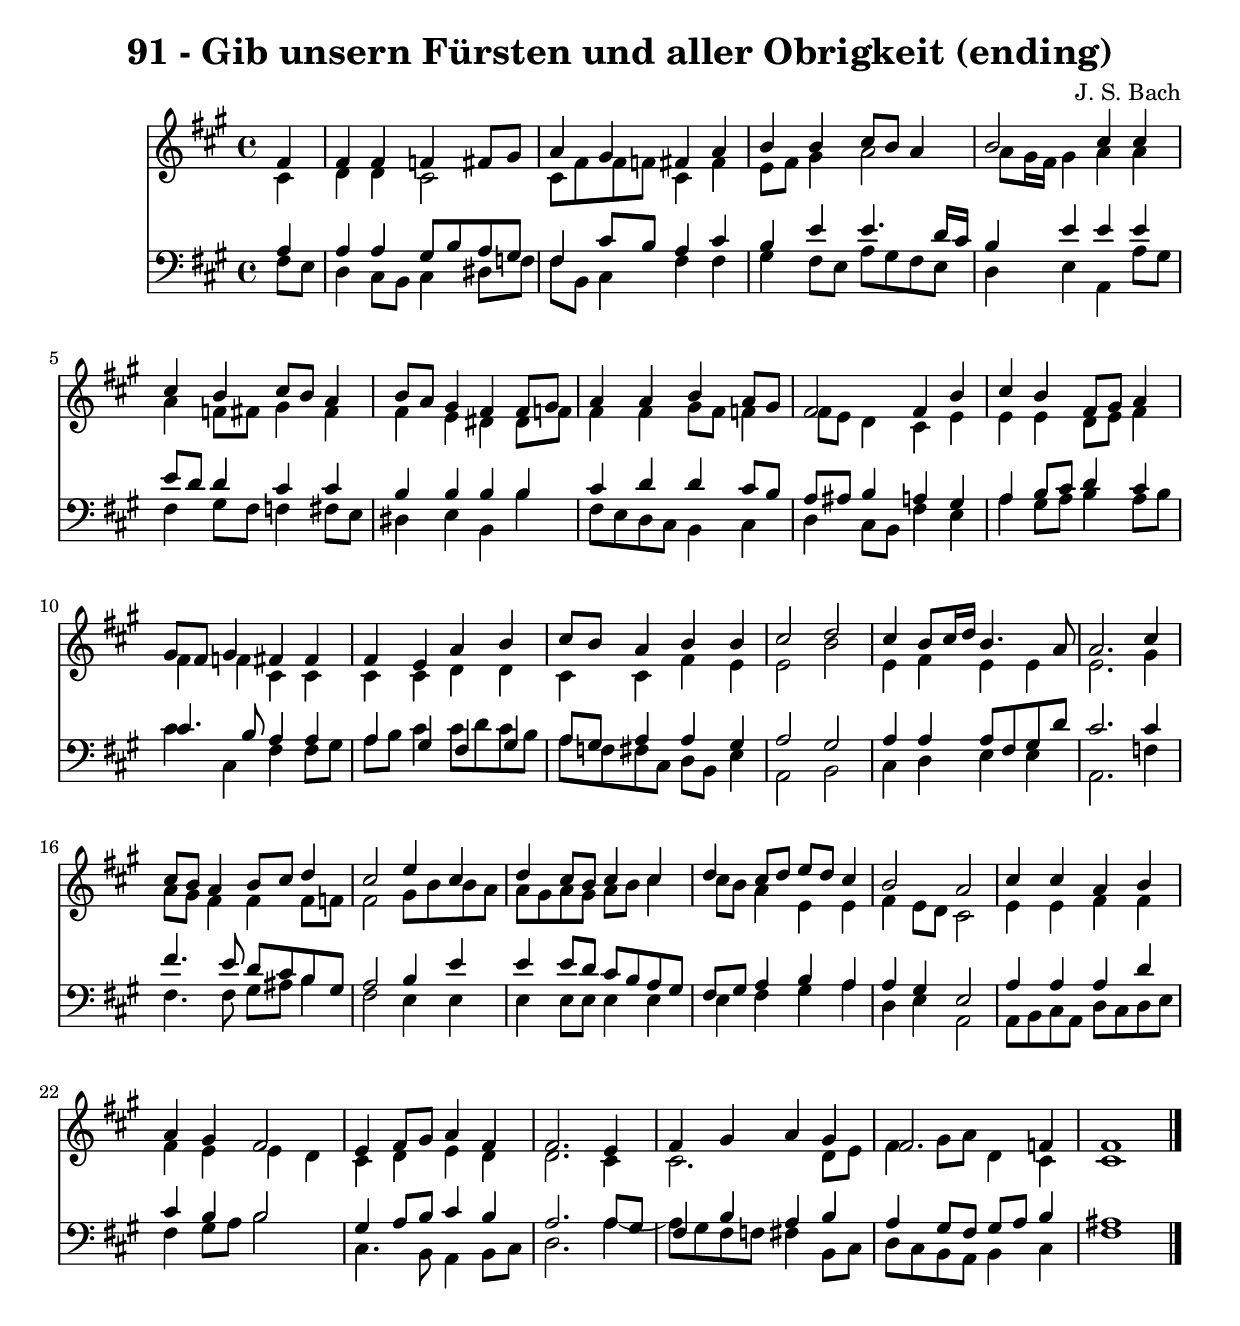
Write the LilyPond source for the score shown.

\version "2.10.33"

\header {
  title = "91 - Gib unsern Fürsten und aller Obrigkeit (ending)"
  composer = "J. S. Bach"
}


global = {
  \time 4/4
  \key fis \minor
}


soprano = \relative c' {
  \partial 4 fis4 
    fis4 fis4 f4 fis8 gis8 
  a4 gis4 fis4 a4 
  b4 b4 cis8 b8 a4 
  b2 cis4 cis4 
  cis4 b4 cis8 b8 a4   %5
  b8 a8 gis4 fis4 fis8 gis8 
  a4 a4 b4 a8 gis8 
  fis2 fis4 b4 
  cis4 b4 fis8 gis8 a4 
  gis8 fis8 gis4 fis4 fis4   %10
  fis4 e4 a4 b4 
  cis8 b8 a4 b4 b4 
  cis2 d2 
  cis4 b8 cis16 d16 b4. a8 
  a2. cis4   %15
  cis8 b8 a4 b8 cis8 d4 
  cis2 e4 cis4 
  d4 cis8 b8 cis4 cis4 
  d4 cis8 d8 e8 d8 cis4 
  b2 a2   %20
  cis4 cis4 a4 b4 
  a4 gis4 fis2 
  e4 fis8 gis8 a4 fis4 
  fis2. e4 
  fis4 gis4 a4 gis4   %25
  fis2. f4 
  fis1 
  
}

alto = \relative c' {
  \partial 4 cis4 
    d4 d4 cis2 
  cis8 fis8 fis8 f8 cis4 fis4 
  e8 fis8 gis4 a2 
  a8 gis16 fis16 gis4 a4 a4 
  a4 f8 fis8 gis4 fis4   %5
  fis4 e4 dis4 dis8 f8 
  fis4 fis4 gis8 fis8 f4 
  fis8 e8 d4 cis4 e4 
  e4 e4 d8 e8 fis4 
  fis4 f4 cis4 cis4   %10
  cis4 cis4 d4 d4 
  cis4 cis4 fis4 e4 
  e2 b'2 
  e,4 fis4 e4 e4 
  e2. gis4   %15
  a8 gis8 fis4 fis4 fis8 f8 
  fis2 gis8 b8 b8 a8 
  a8 gis8 a8 gis8 a8 b8 cis4 
  cis8 b8 a4 e4 e4 
  fis4 e8 d8 cis2   %20
  e4 e4 fis4 fis4 
  fis4 e4 e4 d4 
  cis4 d4 e4 d4 
  d2. cis4 
  cis2. d8 e8   %25
  fis4 gis8 a8 d,4 cis4 
  cis1 
  
}

tenor = \relative c' {
  \partial 4 a4 
    a4 a4 gis8 b8 a8 gis8 
  fis4 cis'8 b8 a4 cis4 
  b4 e4 e4. d16 cis16 
  b4 e4 e4 e4 
  e8 d8 d4 cis4 cis4   %5
  b4 b4 b4 b4 
  cis4 d4 d4 cis8 b8 
  a8 ais8 b4 a4 gis4 
  a4 b8 cis8 d4 cis4 
  cis4. b8 a4 a4   %10
  a4 gis4 fis4 gis4 
  a8 gis8 a4 a4 gis4 
  a2 gis2 
  a4 a4 a8 fis8 gis8 d'8 
  cis2. cis4   %15
  fis4. e8 d8 cis8 b8 gis8 
  a2 b4 e4 
  e4 e8 d8 cis8 b8 a8 gis8 
  fis8 gis8 a4 b4 a4 
  a4 gis4 e2   %20
  a4 a4 a4 d4 
  cis4 b4 b2 
  gis4 a8 b8 cis4 b4 
  a2. a8 gis8 
  fis4 b4 a4 b4   %25
  a4 gis8 fis8 gis8 a8 b4 
  ais1 
  
}

baixo = \relative c {
  \partial 4 fis8  e8 
    d4 cis8 b8 cis4 dis8 f8 
  fis8 b,8 cis4 fis4 fis4 
  gis4 fis8 e8 a8 gis8 fis8 e8 
  d4 e4 a,4 a'8 gis8 
  fis4 gis8 fis8 f4 fis8 e8   %5
  dis4 e4 b4 b'4 
  fis8 e8 d8 cis8 b4 cis4 
  d4 cis8 b8 fis'4 e4 
  a4 gis8 a8 b4 a8 b8 
  cis4 cis,4 fis4 fis8 gis8   %10
  a8 b8 cis4 cis8 d8 cis8 b8 
  a8 f8 fis8 cis8 d8 b8 e4 
  a,2 b2 
  cis4 d4 e4 e4 
  a,2. f'4   %15
  fis4. fis8 gis8 ais8 b4 
  fis2 e4 e4 
  e4 e8 e8 e4 e4 
  e4 fis4 gis4 a4 
  d,4 e4 a,2   %20
  a8 b8 cis8 a8 d8 cis8 d8 e8 
  fis4 gis8 a8 b2 
  cis,4. b8 a4 b8 cis8 
  d2. a'4~ 
  a8 gis8 fis8 f8 fis4 b,8 cis8   %25
  d8 cis8 b8 a8 b4 cis4 
  fis1 
  
}

\score {
  <<
    \new Staff {
      <<
        \global
        \new Voice = "1" { \voiceOne \soprano }
        \new Voice = "2" { \voiceTwo \alto }
      >>
    }
    \new Staff {
      <<
        \global
        \clef "bass"
        \new Voice = "1" {\voiceOne \tenor }
        \new Voice = "2" { \voiceTwo \baixo \bar "|."}
      >>
    }
  >>
}